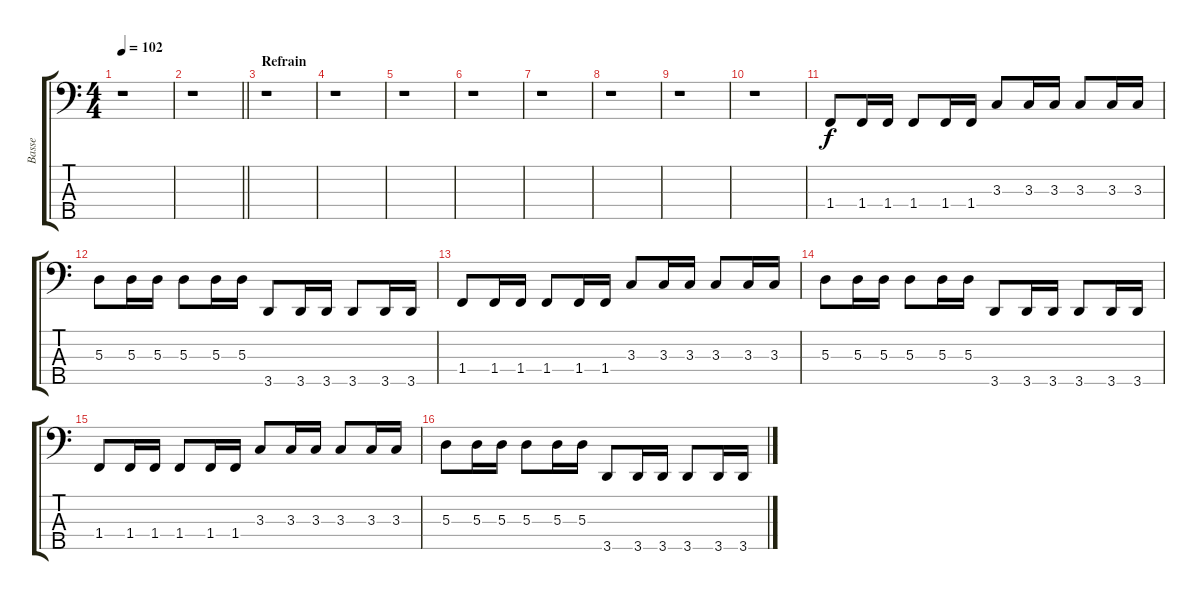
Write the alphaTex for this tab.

\track ("Basse" "Basse") {instrument electricbassfinger}
\staff {score tabs}
\tuning (G2 D2 A1 E1 B0) {hide}
\ts (4 4)
\tempo 102
\clef f4
\ks c
r.1{dy f} |
\barLineRight lightlight
r.1 |
\section ("" "Refrain")
r.1 |
r.1 |
r.1 |
r.1 |
r.1 |
r.1 |
r.1 |
r.1 |
1.4.8 1.4.16 1.4.16 1.4.8 1.4.16 1.4.16 3.3.8 3.3.16 3.3.16 3.3.8 3.3.16 3.3.16 |
5.3.8 5.3.16 5.3.16 5.3.8 5.3.16 5.3.16 3.5.8 3.5.16 3.5.16 3.5.8 3.5.16 3.5.16 |
1.4.8 1.4.16 1.4.16 1.4.8 1.4.16 1.4.16 3.3.8 3.3.16 3.3.16 3.3.8 3.3.16 3.3.16 |
5.3.8 5.3.16 5.3.16 5.3.8 5.3.16 5.3.16 3.5.8 3.5.16 3.5.16 3.5.8 3.5.16 3.5.16 |
1.4.8 1.4.16 1.4.16 1.4.8 1.4.16 1.4.16 3.3.8 3.3.16 3.3.16 3.3.8 3.3.16 3.3.16 |
5.3.8 5.3.16 5.3.16 5.3.8 5.3.16 5.3.16 3.5.8 3.5.16 3.5.16 3.5.8 3.5.16 3.5.16
